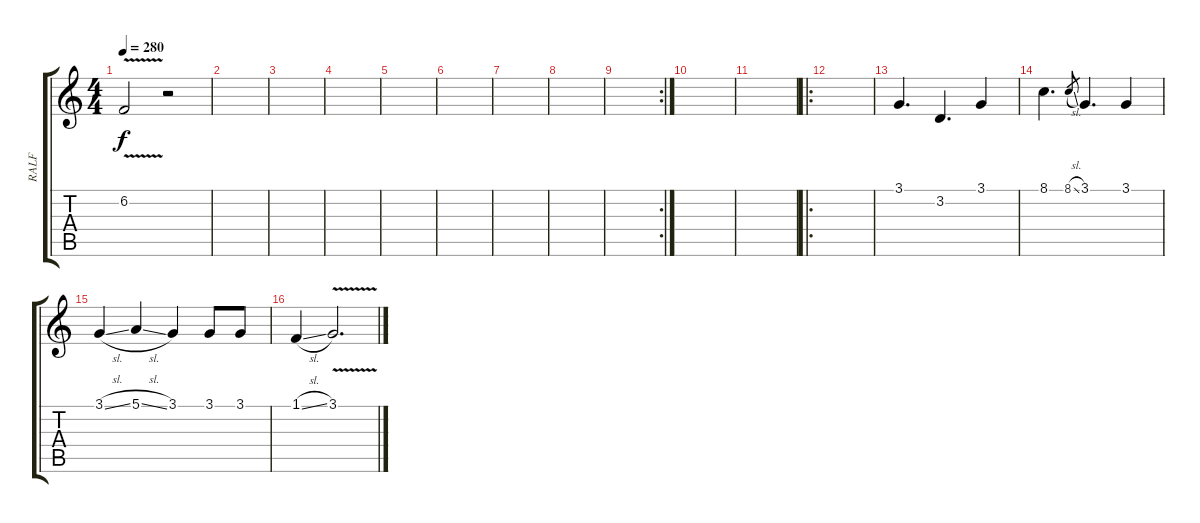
\track ("RALF" "RALF") {mute instrument violin}
\staff {score tabs}
\tuning (E4 B3 G3 D3 A2 E2) {hide}
\ts (4 4)
\tempo 280
\clef g2
\ks c
6.2{v t}.2{dy f} r.2 |
|
|
|
|
|
|
|
\rc 2
|
|
|
\ro
|
3.1.4{d} 3.2.4{d} 3.1.4 |
8.1.4{d} 8.1{sl}.8{gr} 3.1.4{d} 3.1.4 |
3.1{sl}.4 5.1{sl}.4 3.1.4 3.1.8 3.1.8 |
1.1{sl}.4 3.1{v}.2{d}
